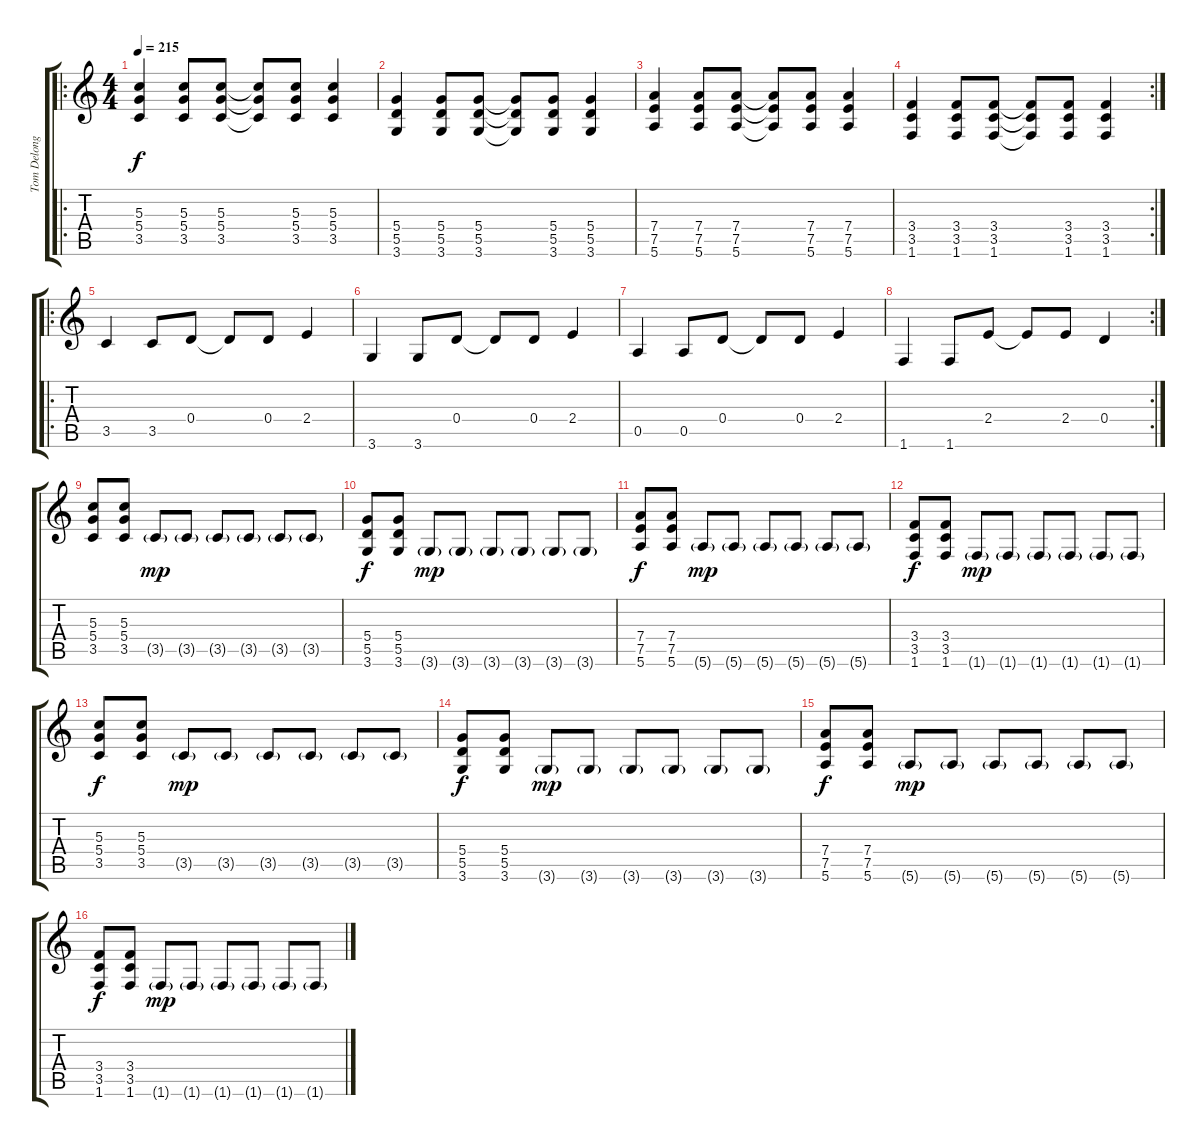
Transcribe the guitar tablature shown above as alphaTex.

\track ("Tom Delong (Guitar 1)" "Tom Delong") {instrument distortionguitar}
\staff {score tabs}
\tuning (E4 B3 G3 D3 A2 E2) {hide}
\ro
\ts (4 4)
\tempo 215
\clef g2
\ks c
(5.3 5.4 3.5).4{dy f} (5.3 5.4 3.5).8 (5.3 5.4 3.5).8 (5.3{t} 5.4{t} 3.5{t}).8 (5.3 5.4 3.5).8 (5.3 5.4 3.5).4 |
(5.4 5.5 3.6).4 (5.4 5.5 3.6).8 (5.4 5.5 3.6).8 (5.4{t} 5.5{t} 3.6{t}).8 (5.4 5.5 3.6).8 (5.4 5.5 3.6).4 |
(7.4 7.5 5.6).4 (7.4 7.5 5.6).8 (7.4 7.5 5.6).8 (7.4{t} 7.5{t} 5.6{t}).8 (7.4 7.5 5.6).8 (7.4 7.5 5.6).4 |
\rc 2
(3.4 3.5 1.6).4 (3.4 3.5 1.6).8 (3.4 3.5 1.6).8 (3.4{t} 3.5{t} 1.6{t}).8 (3.4 3.5 1.6).8 (3.4 3.5 1.6).4 |
\ro
3.5.4 3.5.8 0.4.8 0.4{t}.8 0.4.8 2.4.4 |
3.6.4 3.6.8 0.4.8 0.4{t}.8 0.4.8 2.4.4 |
0.5.4 0.5.8 0.4.8 0.4{t}.8 0.4.8 2.4.4 |
\rc 2
1.6.4 1.6.8 2.4.8 2.4{t}.8 2.4.8 0.4.4 |
(5.3 5.4 3.5).8 (5.3 5.4 3.5).8 3.5{g}.8{dy mp} 3.5{g}.8 3.5{g}.8 3.5{g}.8 3.5{g}.8 3.5{g}.8 |
(5.4 5.5 3.6).8{dy f} (5.4 5.5 3.6).8 3.6{g}.8{dy mp} 3.6{g}.8 3.6{g}.8 3.6{g}.8 3.6{g}.8 3.6{g}.8 |
(7.4 7.5 5.6).8{dy f} (7.4 7.5 5.6).8 5.6{g}.8{dy mp} 5.6{g}.8 5.6{g}.8 5.6{g}.8 5.6{g}.8 5.6{g}.8 |
(3.4 3.5 1.6).8{dy f} (3.4 3.5 1.6).8 1.6{g}.8{dy mp} 1.6{g}.8 1.6{g}.8 1.6{g}.8 1.6{g}.8 1.6{g}.8 |
(5.3 5.4 3.5).8{dy f} (5.3 5.4 3.5).8 3.5{g}.8{dy mp} 3.5{g}.8 3.5{g}.8 3.5{g}.8 3.5{g}.8 3.5{g}.8 |
(5.4 5.5 3.6).8{dy f} (5.4 5.5 3.6).8 3.6{g}.8{dy mp} 3.6{g}.8 3.6{g}.8 3.6{g}.8 3.6{g}.8 3.6{g}.8 |
(7.4 7.5 5.6).8{dy f} (7.4 7.5 5.6).8 5.6{g}.8{dy mp} 5.6{g}.8 5.6{g}.8 5.6{g}.8 5.6{g}.8 5.6{g}.8 |
(3.4 3.5 1.6).8{dy f} (3.4 3.5 1.6).8 1.6{g}.8{dy mp} 1.6{g}.8 1.6{g}.8 1.6{g}.8 1.6{g}.8 1.6{g}.8
